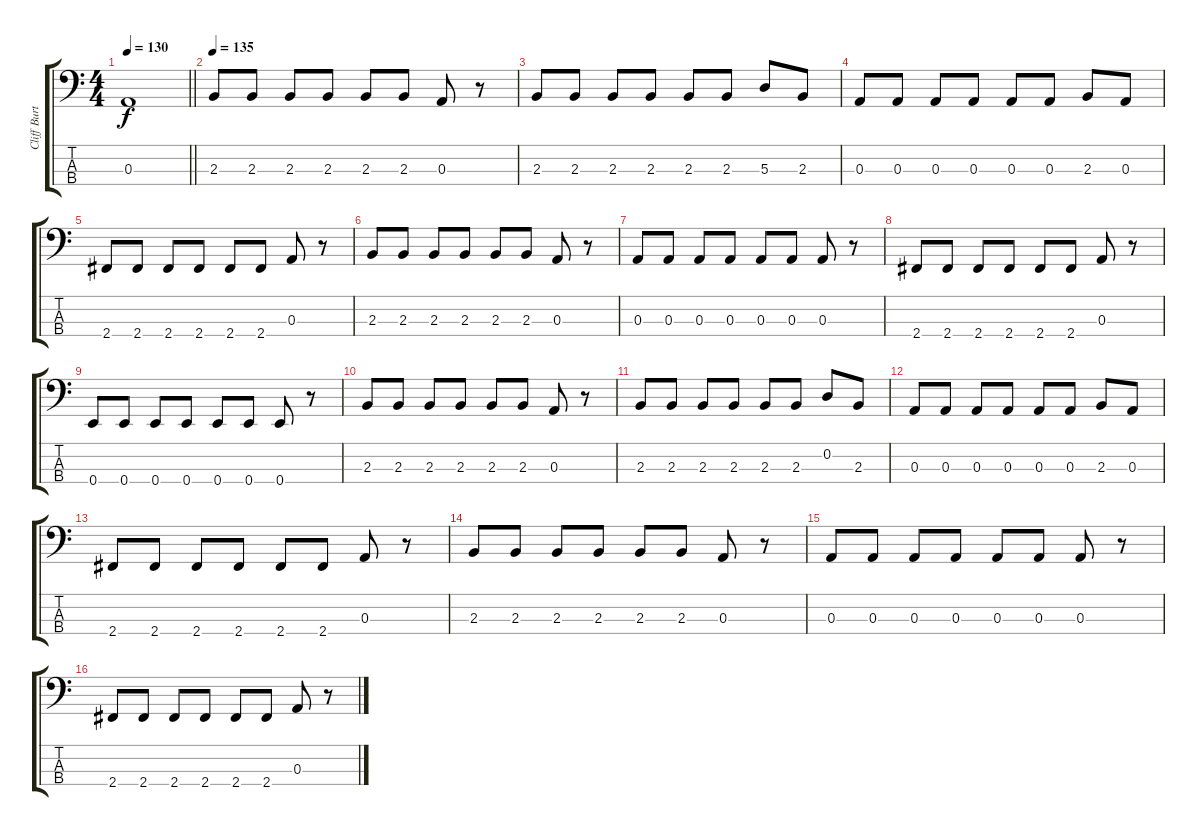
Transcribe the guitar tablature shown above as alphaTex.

\track ("Cliff Burton" "Cliff Burt") {instrument electricbassfinger}
\staff {score tabs}
\tuning (G2 D2 A1 E1) {hide}
\ts (4 4)
\tempo 130
\clef f4
\barLineRight lightlight
\ks c
0.3.1{dy f} |
\tempo 135
2.3.8{volume 9} 2.3.8 2.3.8 2.3.8 2.3.8 2.3.8 0.3.8 r.8 |
2.3.8 2.3.8 2.3.8 2.3.8 2.3.8 2.3.8 5.3.8 2.3.8 |
0.3.8 0.3.8 0.3.8 0.3.8 0.3.8 0.3.8 2.3.8 0.3.8 |
2.4.8 2.4.8 2.4.8 2.4.8 2.4.8 2.4.8 0.3.8 r.8 |
2.3.8 2.3.8 2.3.8 2.3.8 2.3.8 2.3.8 0.3.8 r.8 |
0.3.8 0.3.8 0.3.8 0.3.8 0.3.8 0.3.8 0.3.8 r.8 |
2.4.8 2.4.8 2.4.8 2.4.8 2.4.8 2.4.8 0.3.8 r.8 |
0.4.8 0.4.8 0.4.8 0.4.8 0.4.8 0.4.8 0.4.8 r.8 |
2.3.8 2.3.8 2.3.8 2.3.8 2.3.8 2.3.8 0.3.8 r.8 |
2.3.8 2.3.8 2.3.8 2.3.8 2.3.8 2.3.8 0.2.8 2.3.8 |
0.3.8 0.3.8 0.3.8 0.3.8 0.3.8 0.3.8 2.3.8 0.3.8 |
2.4.8 2.4.8 2.4.8 2.4.8 2.4.8 2.4.8 0.3.8 r.8 |
2.3.8 2.3.8 2.3.8 2.3.8 2.3.8 2.3.8 0.3.8 r.8 |
0.3.8 0.3.8 0.3.8 0.3.8 0.3.8 0.3.8 0.3.8 r.8 |
2.4.8 2.4.8 2.4.8 2.4.8 2.4.8 2.4.8 0.3.8 r.8
